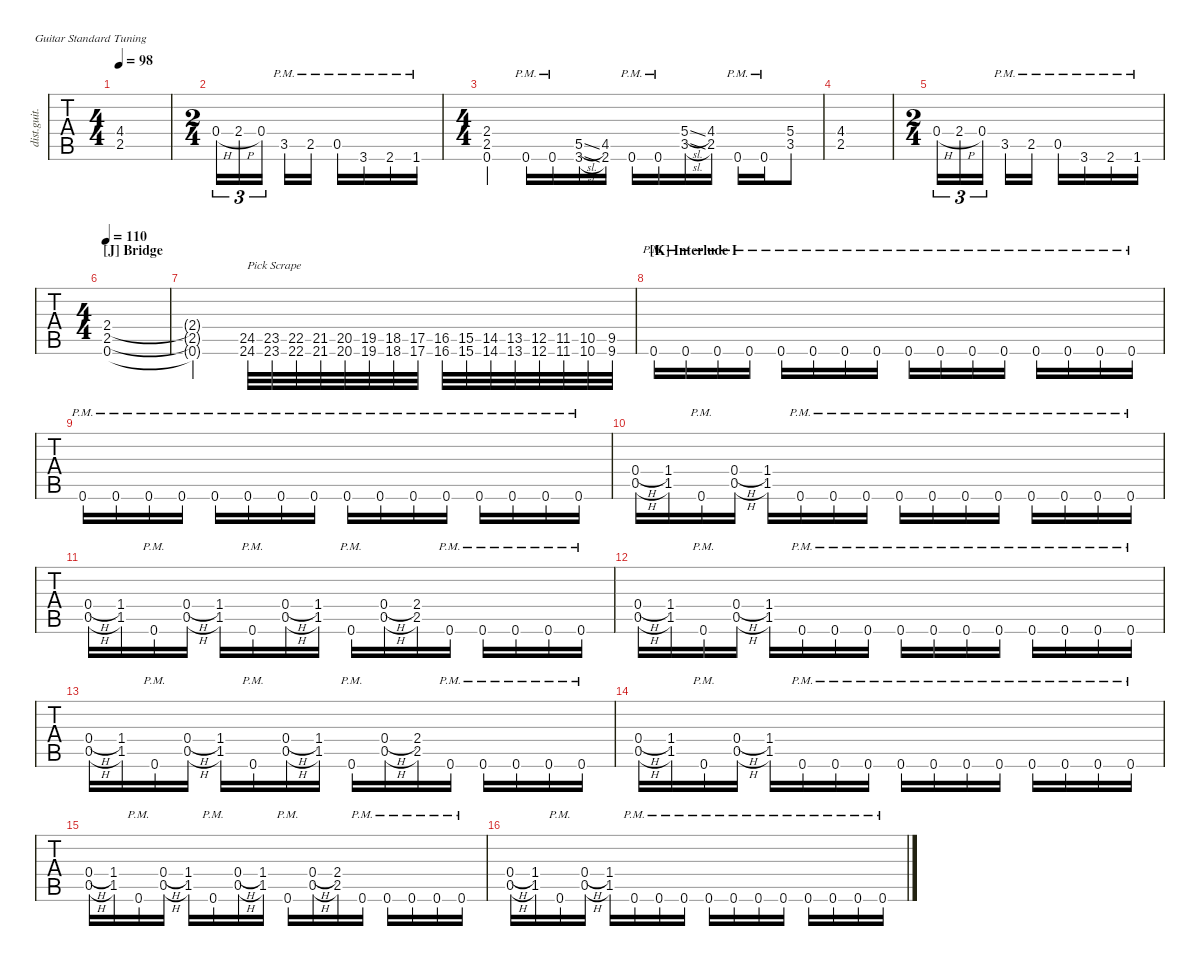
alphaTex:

\defaultSystemsLayout 4
\hideDynamics
\bracketExtendMode nobrackets
\track ("Rhythm Guitar (James)" "dist.guit.") {instrument distortionguitar}
\staff {tabs}
\tuning (E4 B3 G3 D3 A2 E2)
\ts (4 4)
\tempo 98
\clef g2
\ks eminor
(2.5{acc forcenatural} 4.4{acc #}).1{dy mf} |
\ts (2 4)
\beaming (8 2 2)
0.4{h acc forcenatural}.16{tu (3 2)} 2.4{h acc forcenatural}.16{tu (3 2)} 0.4{acc forcenatural}.16{tu (3 2)} 3.5{pm acc forcenatural}.16 2.5{pm acc forcenatural}.16 0.5{pm acc forcenatural}.16 3.6{pm acc forcenatural}.16 2.6{pm acc #}.16 1.6{pm acc forcenatural}.16 |
\ts (4 4)
\beaming (8 2 2 2 2)
(0.6{acc forcenatural} 2.5{acc forcenatural} 2.4{acc forcenatural}).4 0.6{pm acc forcenatural}.16 0.6{pm acc forcenatural}.16 (3.6{sl acc forcenatural} 5.5{sl acc forcenatural}).16 (4.5{acc #} 2.6{acc #}).16 0.6{pm acc forcenatural}.16 0.6{pm acc forcenatural}.16 (3.5{sl acc forcenatural} 5.4{sl acc forcenatural}).16 (4.4{acc #} 2.5{acc forcenatural}).16 0.6{pm acc forcenatural}.16 0.6{pm acc forcenatural}.16 (3.5{st acc forcenatural} 5.4{st acc forcenatural}).8 |
(4.4{acc #} 2.5{acc forcenatural}).1 |
\ts (2 4)
\beaming (8 2 2)
0.4{h acc forcenatural}.16{tu (3 2)} 2.4{h acc forcenatural}.16{tu (3 2)} 0.4{acc forcenatural}.16{tu (3 2)} 3.5{pm acc forcenatural}.16 2.5{pm acc forcenatural}.16 0.5{pm acc forcenatural}.16 3.6{pm acc forcenatural}.16 2.6{pm acc #}.16 1.6{pm acc forcenatural}.16 |
\ts (4 4)
\beaming (8 2 2 2 2)
\section ("J" "Bridge")
\tempo 110
(0.6{acc forcenatural} 2.5{acc forcenatural} 2.4{acc forcenatural}).1 |
(2.4{t acc forcenatural} 2.5{t acc forcenatural} 0.6{t acc forcenatural}).2 (24.6{acc forcenatural} 24.5{acc forcenatural}).32{txt "Pick Scrape"} (23.6{acc #} 23.5{acc #}).32 (22.6{acc forcenatural} 22.5{acc forcenatural}).32 (21.6{acc #} 21.5{acc #}).32 (20.6{acc forcenatural} 20.5{acc forcenatural}).32 (19.6{acc forcenatural} 19.5{acc forcenatural}).32 (18.6{acc #} 18.5{acc #}).32 (17.6{acc forcenatural} 17.5{acc forcenatural}).32 (16.6{acc #} 16.5{acc #}).32 (15.6{acc forcenatural} 15.5{acc forcenatural}).32 (14.6{acc #} 14.5{acc forcenatural}).32 (13.6{acc forcenatural} 13.5{acc #}).32 (12.6{acc forcenatural} 12.5{acc forcenatural}).32 (11.6{acc #} 11.5{acc #}).32 (10.6{acc forcenatural} 10.5{acc forcenatural}).32 (9.6{acc #} 9.5{acc #}).32 |
\section ("K" "Interlude I")
0.6{pm acc forcenatural}.16 0.6{pm acc forcenatural}.16 0.6{pm acc forcenatural}.16 0.6{pm acc forcenatural}.16 0.6{pm acc forcenatural}.16 0.6{pm acc forcenatural}.16 0.6{pm acc forcenatural}.16 0.6{pm acc forcenatural}.16 0.6{pm acc forcenatural}.16 0.6{pm acc forcenatural}.16 0.6{pm acc forcenatural}.16 0.6{pm acc forcenatural}.16 0.6{pm acc forcenatural}.16 0.6{pm acc forcenatural}.16 0.6{pm acc forcenatural}.16 0.6{pm acc forcenatural}.16 |
0.6{pm acc forcenatural}.16 0.6{pm acc forcenatural}.16 0.6{pm acc forcenatural}.16 0.6{pm acc forcenatural}.16 0.6{pm acc forcenatural}.16 0.6{pm acc forcenatural}.16 0.6{pm acc forcenatural}.16 0.6{pm acc forcenatural}.16 0.6{pm acc forcenatural}.16 0.6{pm acc forcenatural}.16 0.6{pm acc forcenatural}.16 0.6{pm acc forcenatural}.16 0.6{pm acc forcenatural}.16 0.6{pm acc forcenatural}.16 0.6{pm acc forcenatural}.16 0.6{pm acc forcenatural}.16 |
(0.5{h acc forcenatural} 0.4{h acc forcenatural}).16 (1.4{acc #} 1.5{acc #}).16 0.6{pm acc forcenatural}.16 (0.5{h acc forcenatural} 0.4{h acc forcenatural}).16 (1.4{acc #} 1.5{acc #}).16 0.6{pm acc forcenatural}.16 0.6{pm acc forcenatural}.16 0.6{pm acc forcenatural}.16 0.6{pm acc forcenatural}.16 0.6{pm acc forcenatural}.16 0.6{pm acc forcenatural}.16 0.6{pm acc forcenatural}.16 0.6{pm acc forcenatural}.16 0.6{pm acc forcenatural}.16 0.6{pm acc forcenatural}.16 0.6{pm acc forcenatural}.16 |
(0.5{h acc forcenatural} 0.4{h acc forcenatural}).16 (1.4{acc #} 1.5{acc #}).16 0.6{pm acc forcenatural}.16 (0.5{h acc forcenatural} 0.4{h acc forcenatural}).16 (1.4{acc #} 1.5{acc #}).16 0.6{pm acc forcenatural}.16 (0.5{h acc forcenatural} 0.4{h acc forcenatural}).16 (1.4{acc #} 1.5{acc #}).16 0.6{pm acc forcenatural}.16 (0.5{h acc forcenatural} 0.4{h acc forcenatural}).16 (2.4{acc forcenatural} 2.5{acc forcenatural}).16 0.6{pm acc forcenatural}.16 0.6{pm acc forcenatural}.16 0.6{pm acc forcenatural}.16 0.6{pm acc forcenatural}.16 0.6{pm acc forcenatural}.16 |
(0.5{h acc forcenatural} 0.4{h acc forcenatural}).16 (1.4{acc #} 1.5{acc #}).16 0.6{pm acc forcenatural}.16 (0.5{h acc forcenatural} 0.4{h acc forcenatural}).16 (1.4{acc #} 1.5{acc #}).16 0.6{pm acc forcenatural}.16 0.6{pm acc forcenatural}.16 0.6{pm acc forcenatural}.16 0.6{pm acc forcenatural}.16 0.6{pm acc forcenatural}.16 0.6{pm acc forcenatural}.16 0.6{pm acc forcenatural}.16 0.6{pm acc forcenatural}.16 0.6{pm acc forcenatural}.16 0.6{pm acc forcenatural}.16 0.6{pm acc forcenatural}.16 |
(0.5{h acc forcenatural} 0.4{h acc forcenatural}).16 (1.4{acc #} 1.5{acc #}).16 0.6{pm acc forcenatural}.16 (0.5{h acc forcenatural} 0.4{h acc forcenatural}).16 (1.4{acc #} 1.5{acc #}).16 0.6{pm acc forcenatural}.16 (0.5{h acc forcenatural} 0.4{h acc forcenatural}).16 (1.4{acc #} 1.5{acc #}).16 0.6{pm acc forcenatural}.16 (0.5{h acc forcenatural} 0.4{h acc forcenatural}).16 (2.4{acc forcenatural} 2.5{acc forcenatural}).16 0.6{pm acc forcenatural}.16 0.6{pm acc forcenatural}.16 0.6{pm acc forcenatural}.16 0.6{pm acc forcenatural}.16 0.6{pm acc forcenatural}.16 |
(0.5{h acc forcenatural} 0.4{h acc forcenatural}).16 (1.4{acc #} 1.5{acc #}).16 0.6{pm acc forcenatural}.16 (0.5{h acc forcenatural} 0.4{h acc forcenatural}).16 (1.4{acc #} 1.5{acc #}).16 0.6{pm acc forcenatural}.16 0.6{pm acc forcenatural}.16 0.6{pm acc forcenatural}.16 0.6{pm acc forcenatural}.16 0.6{pm acc forcenatural}.16 0.6{pm acc forcenatural}.16 0.6{pm acc forcenatural}.16 0.6{pm acc forcenatural}.16 0.6{pm acc forcenatural}.16 0.6{pm acc forcenatural}.16 0.6{pm acc forcenatural}.16 |
(0.5{h acc forcenatural} 0.4{h acc forcenatural}).16 (1.4{acc #} 1.5{acc #}).16 0.6{pm acc forcenatural}.16 (0.5{h acc forcenatural} 0.4{h acc forcenatural}).16 (1.4{acc #} 1.5{acc #}).16 0.6{pm acc forcenatural}.16 (0.5{h acc forcenatural} 0.4{h acc forcenatural}).16 (1.4{acc #} 1.5{acc #}).16 0.6{pm acc forcenatural}.16 (0.5{h acc forcenatural} 0.4{h acc forcenatural}).16 (2.4{acc forcenatural} 2.5{acc forcenatural}).16 0.6{pm acc forcenatural}.16 0.6{pm acc forcenatural}.16 0.6{pm acc forcenatural}.16 0.6{pm acc forcenatural}.16 0.6{pm acc forcenatural}.16 |
(0.5{h acc forcenatural} 0.4{h acc forcenatural}).16 (1.4{acc #} 1.5{acc #}).16 0.6{pm acc forcenatural}.16 (0.5{h acc forcenatural} 0.4{h acc forcenatural}).16 (1.4{acc #} 1.5{acc #}).16 0.6{pm acc forcenatural}.16 0.6{pm acc forcenatural}.16 0.6{pm acc forcenatural}.16 0.6{pm acc forcenatural}.16 0.6{pm acc forcenatural}.16 0.6{pm acc forcenatural}.16 0.6{pm acc forcenatural}.16 0.6{pm acc forcenatural}.16 0.6{pm acc forcenatural}.16 0.6{pm acc forcenatural}.16 0.6{pm acc forcenatural}.16
